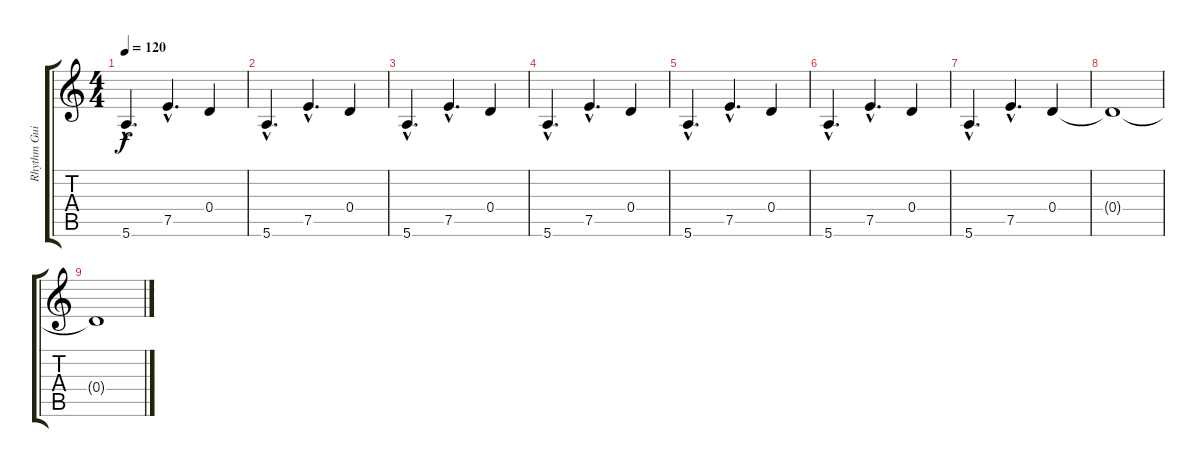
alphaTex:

\track ("Rhythm Guitar" "Rhythm Gui") {instrument overdrivenguitar}
\staff {score tabs}
\tuning (E4 B3 G3 D3 A2 E2) {hide}
\ts (4 4)
\tempo 120
\clef g2
\ks c
5.6{hac}.4{d dy f} 7.5{hac}.4{d} 0.4.4 |
5.6{hac}.4{d} 7.5{hac}.4{d} 0.4.4 |
5.6{hac}.4{d} 7.5{hac}.4{d} 0.4.4 |
5.6{hac}.4{d} 7.5{hac}.4{d} 0.4.4 |
5.6{hac}.4{d} 7.5{hac}.4{d} 0.4.4 |
5.6{hac}.4{d} 7.5{hac}.4{d} 0.4.4 |
5.6{hac}.4{d} 7.5{hac}.4{d} 0.4.4 |
0.4{t}.1 |
0.4{t}.1
